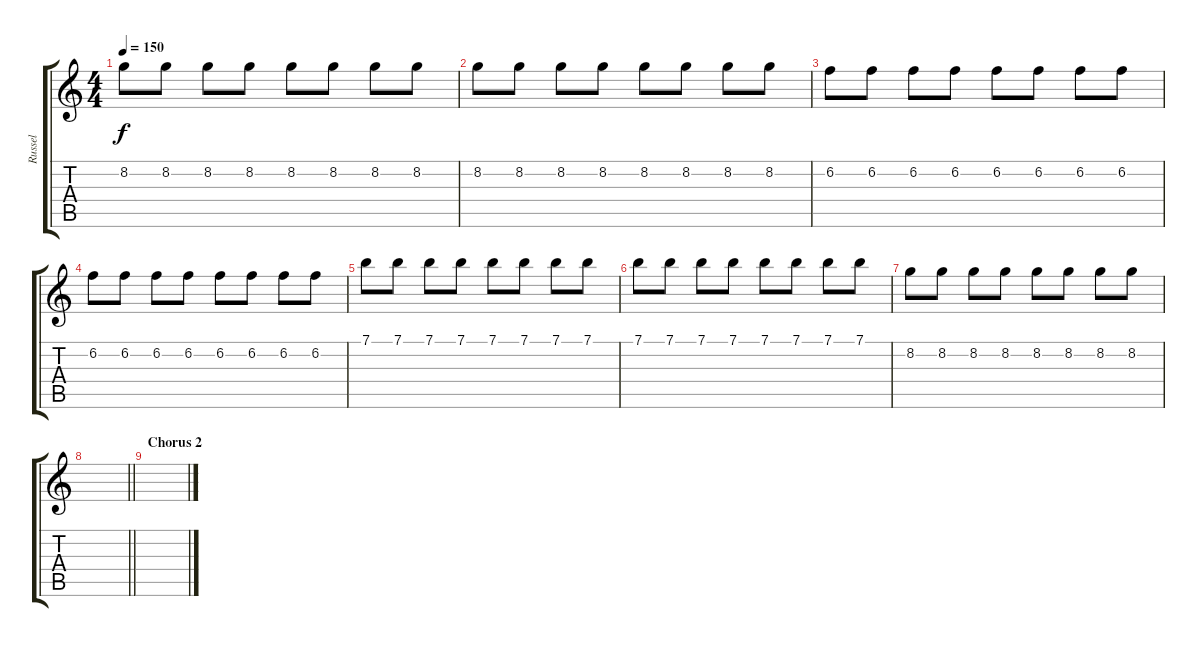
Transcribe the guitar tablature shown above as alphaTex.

\track ("Russel" "Russel") {instrument overdrivenguitar}
\staff {score tabs}
\tuning (E4 B3 G3 D3 A2 E2) {hide}
\ts (4 4)
\tempo 150
\clef g2
\ks c
8.2.8{dy f} 8.2.8 8.2.8 8.2.8 8.2.8 8.2.8 8.2.8 8.2.8 |
8.2.8 8.2.8 8.2.8 8.2.8 8.2.8 8.2.8 8.2.8 8.2.8 |
6.2.8 6.2.8 6.2.8 6.2.8 6.2.8 6.2.8 6.2.8 6.2.8 |
6.2.8 6.2.8 6.2.8 6.2.8 6.2.8 6.2.8 6.2.8 6.2.8 |
7.1.8 7.1.8 7.1.8 7.1.8 7.1.8 7.1.8 7.1.8 7.1.8 |
7.1.8 7.1.8 7.1.8 7.1.8 7.1.8 7.1.8 7.1.8 7.1.8 |
8.2.8 8.2.8 8.2.8 8.2.8 8.2.8 8.2.8 8.2.8 8.2.8 |
\barLineRight lightlight
|
\section ("" "Chorus 2")
